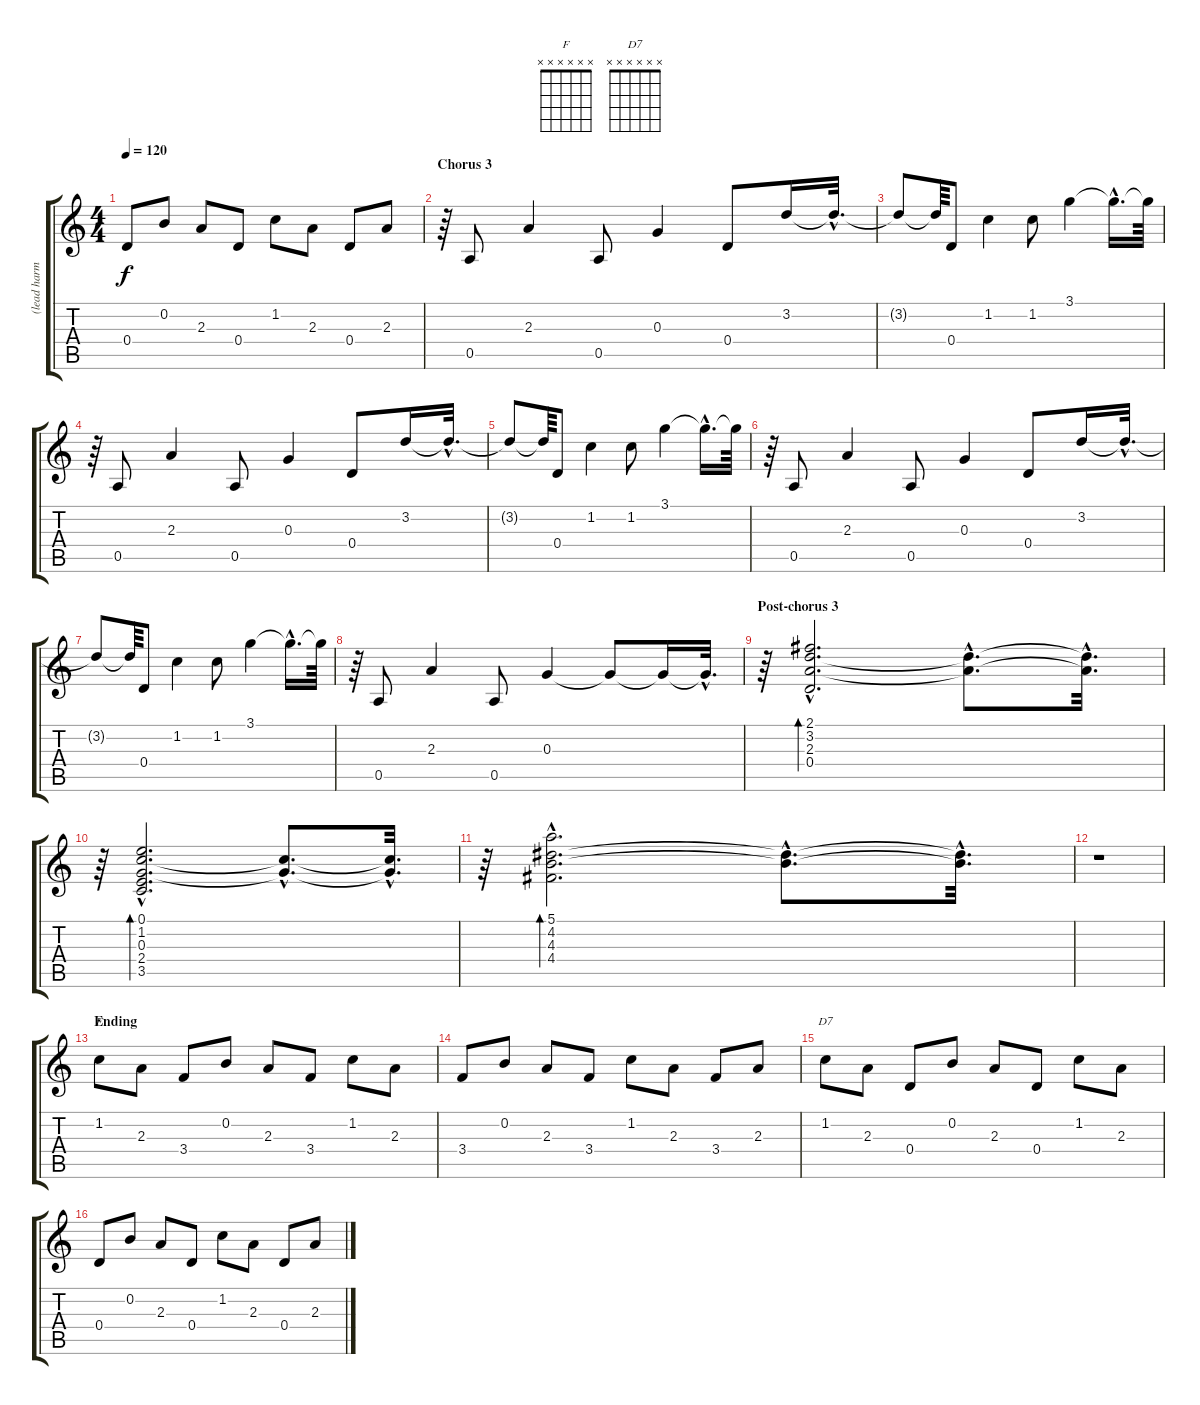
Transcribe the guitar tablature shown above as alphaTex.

\track ("(lead harmo and stereo fx)" "(lead harm") {instrument electricguitarclean}
\staff {score tabs}
\tuning (E4 B3 G3 D3 A2 E2) {hide}
\chord ("F" x x x x x x)
\chord ("D7" x x x x x x)
\ts (4 4)
\tempo 120
\clef g2
\ks c
0.4.8{dy f} 0.2.8 2.3.8 0.4.8 1.2.8 2.3.8 0.4.8 2.3.8 |
\section ("" "Chorus 3")
r.64 0.5.8 2.3.4 0.5.8 0.3.4 0.4.8 3.2.16 3.2{hac t}.32{d} |
3.2{t}.8 3.2{t}.64 0.4.8 1.2.4 1.2.8 3.1.4 3.1{hac t}.16{d} 3.1{t}.64 |
r.64 0.5.8 2.3.4 0.5.8 0.3.4 0.4.8 3.2.16 3.2{hac t}.32{d} |
3.2{t}.8 3.2{t}.64 0.4.8 1.2.4 1.2.8 3.1.4 3.1{hac t}.16{d} 3.1{t}.64 |
r.64 0.5.8 2.3.4 0.5.8 0.3.4 0.4.8 3.2.16 3.2{hac t}.32{d} |
3.2{t}.8 3.2{t}.64 0.4.8 1.2.4 1.2.8 3.1.4 3.1{hac t}.16{d} 3.1{t}.64 |
r.64 0.5.8 2.3.4 0.5.8 0.3.4 0.3{t}.8 0.3{t}.16 0.3{hac t}.32{d} |
\section ("" "Post-chorus 3")
r.64 (2.1{hac} 3.2{hac} 2.3{hac} 0.4{hac}).2{d bd 240} (3.2{hac t} 2.3{hac t}).8{d} (3.2{hac t} 2.3{hac t}).32{d} |
r.64 (0.1{hac} 1.2{hac} 0.3{hac} 2.4{hac} 3.5{hac}).2{d bd 240} (1.2{hac t} 0.3{hac t}).8{d} (1.2{hac t} 0.3{hac t}).32{d} |
r.64 (5.1{hac} 4.2{hac} 4.3{hac} 4.4{hac}).2{d bd 240} (4.2{hac t} 4.3{hac t}).8{d} (4.2{hac t} 4.3{hac t}).32{d} |
r.1 |
\section ("" "Ending")
1.2.8{ch "F"} 2.3.8 3.4.8 0.2.8 2.3.8 3.4.8 1.2.8 2.3.8 |
3.4.8 0.2.8 2.3.8 3.4.8 1.2.8 2.3.8 3.4.8 2.3.8 |
1.2.8{ch "D7"} 2.3.8 0.4.8 0.2.8 2.3.8 0.4.8 1.2.8 2.3.8 |
0.4.8 0.2.8 2.3.8 0.4.8 1.2.8 2.3.8 0.4.8 2.3.8
